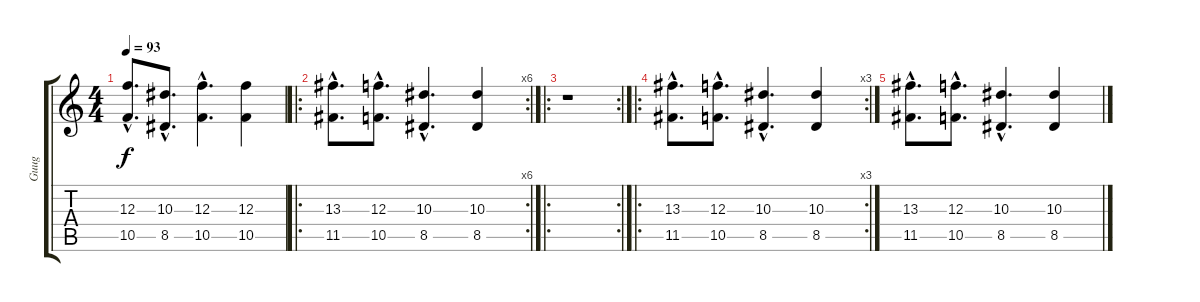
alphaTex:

\track ("Guug" "Guug") {instrument overdrivenguitar}
\staff {score tabs}
\tuning (D4 A3 F3 C3 G2 C2) {hide}
\ts (4 4)
\tempo 93
\clef g2
\ks c
(12.3{hac} 10.5{hac}).8{d dy f} (10.3{hac} 8.5{hac}).8{d} (12.3{hac} 10.5{hac}).4{d} (12.3 10.5).4 |
\ro
\rc 6
(13.3{hac} 11.5{hac}).8{d} (12.3{hac} 10.5{hac}).8{d} (10.3{hac} 8.5{hac}).4{d} (10.3 8.5).4 |
\ro
\rc 2
r.1 |
\ro
\rc 3
(13.3{hac} 11.5{hac}).8{d} (12.3{hac} 10.5{hac}).8{d} (10.3{hac} 8.5{hac}).4{d} (10.3 8.5).4 |
(13.3{hac} 11.5{hac}).8{d} (12.3{hac} 10.5{hac}).8{d} (10.3{hac} 8.5{hac}).4{d} (10.3 8.5).4
